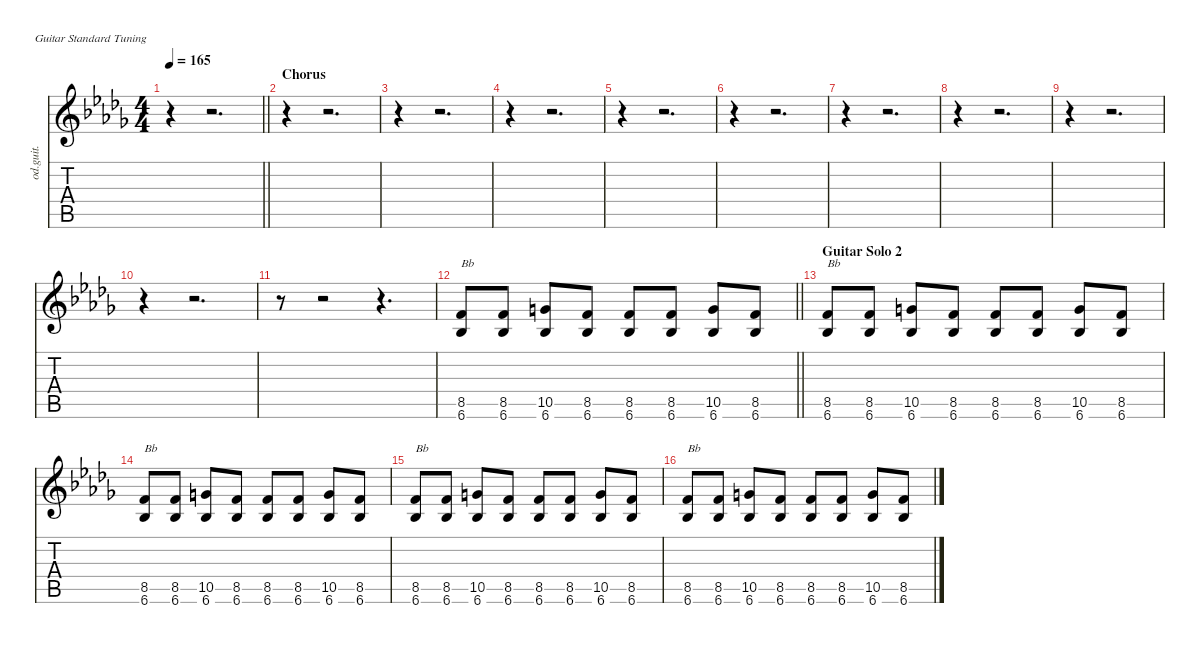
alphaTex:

\defaultSystemsLayout 4
\hideDynamics
\bracketExtendMode nobrackets
\otherSystemsTrackNameOrientation horizontal
\track ("Track 3" "od.guit.") {mute instrument overdrivenguitar}
\staff {score tabs}
\tuning (E4 B3 G3 D3 A2 E2)
\ts (4 4)
\tempo 165
\clef g2
\barLineRight lightlight
\ks bbminor
r.4{dy f beam Down} r.2{d beam Down} |
\section ("" "Chorus")
r.4{beam Down} r.2{d beam Down} |
r.4{beam Down} r.2{d beam Down} |
r.4{beam Down} r.2{d beam Down} |
r.4{beam Down} r.2{d beam Down} |
r.4{beam Down} r.2{d beam Down} |
r.4{beam Down} r.2{d beam Down} |
r.4{beam Down} r.2{d beam Down} |
r.4{beam Down} r.2{d beam Down} |
r.4{beam Down} r.2{d beam Down} |
r.8{beam Down} r.2{beam Down} r.4{d beam Down} |
\barLineRight lightlight
(8.5{acc forcenatural} 6.6{acc b}).8{txt "Bb" beam Up} (8.5{acc forcenatural} 6.6{acc b}).8{beam Up} (10.5{acc forcenatural} 6.6{acc b}).8{beam Up} (8.5{acc forcenatural} 6.6{acc b}).8{beam Up} (8.5{acc forcenatural} 6.6{acc b}).8{beam Up} (8.5{acc forcenatural} 6.6{acc b}).8{beam Up} (10.5{acc forcenatural} 6.6{acc b}).8{beam Up} (8.5{acc forcenatural} 6.6{acc b}).8{beam Up} |
\section ("" "Guitar Solo 2")
(8.5{acc forcenatural} 6.6{acc b}).8{txt "Bb" beam Up} (8.5{acc forcenatural} 6.6{acc b}).8{beam Up} (10.5{acc forcenatural} 6.6{acc b}).8{beam Up} (8.5{acc forcenatural} 6.6{acc b}).8{beam Up} (8.5{acc forcenatural} 6.6{acc b}).8{beam Up} (8.5{acc forcenatural} 6.6{acc b}).8{beam Up} (10.5{acc forcenatural} 6.6{acc b}).8{beam Up} (8.5{acc forcenatural} 6.6{acc b}).8{beam Up} |
(8.5{acc forcenatural} 6.6{acc b}).8{txt "Bb" beam Up} (8.5{acc forcenatural} 6.6{acc b}).8{beam Up} (10.5{acc forcenatural} 6.6{acc b}).8{beam Up} (8.5{acc forcenatural} 6.6{acc b}).8{beam Up} (8.5{acc forcenatural} 6.6{acc b}).8{beam Up} (8.5{acc forcenatural} 6.6{acc b}).8{beam Up} (10.5{acc forcenatural} 6.6{acc b}).8{beam Up} (8.5{acc forcenatural} 6.6{acc b}).8{beam Up} |
(8.5{acc forcenatural} 6.6{acc b}).8{txt "Bb" beam Up} (8.5{acc forcenatural} 6.6{acc b}).8{beam Up} (10.5{acc forcenatural} 6.6{acc b}).8{beam Up} (8.5{acc forcenatural} 6.6{acc b}).8{beam Up} (8.5{acc forcenatural} 6.6{acc b}).8{beam Up} (8.5{acc forcenatural} 6.6{acc b}).8{beam Up} (10.5{acc forcenatural} 6.6{acc b}).8{beam Up} (8.5{acc forcenatural} 6.6{acc b}).8{beam Up} |
(8.5{acc forcenatural} 6.6{acc b}).8{txt "Bb" beam Up} (8.5{acc forcenatural} 6.6{acc b}).8{beam Up} (10.5{acc forcenatural} 6.6{acc b}).8{beam Up} (8.5{acc forcenatural} 6.6{acc b}).8{beam Up} (8.5{acc forcenatural} 6.6{acc b}).8{beam Up} (8.5{acc forcenatural} 6.6{acc b}).8{beam Up} (10.5{acc forcenatural} 6.6{acc b}).8{beam Up} (8.5{acc forcenatural} 6.6{acc b}).8{beam Up}
